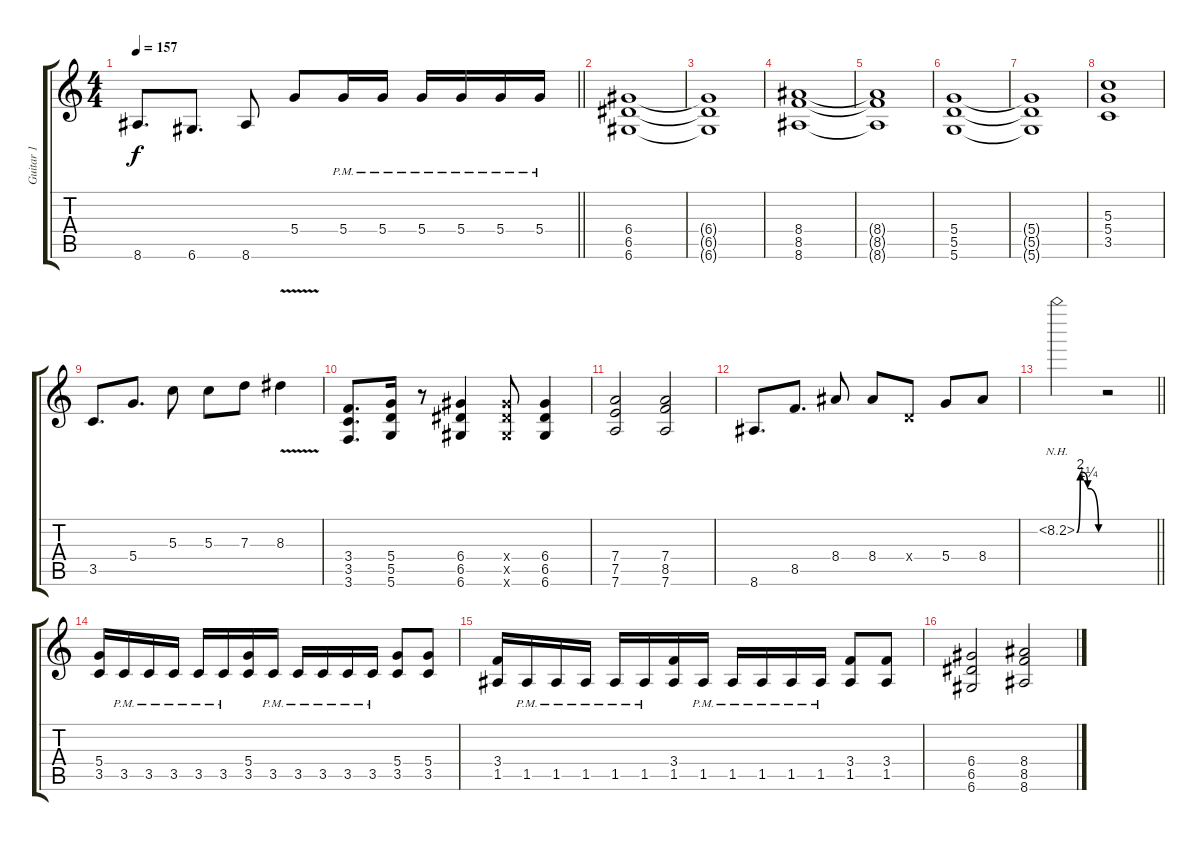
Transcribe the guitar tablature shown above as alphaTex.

\track ("Guitar 1" "Guitar 1") {instrument distortionguitar}
\staff {score tabs}
\tuning (E4 B3 G3 D3 A2 D2) {hide}
\ts (4 4)
\tempo 157
\clef g2
\barLineRight lightlight
\ks c
8.6.8{d dy f} 6.6.8{d} 8.6.8 5.4.8 5.4{pm}.16 5.4{pm}.16 5.4{pm}.16 5.4{pm}.16 5.4{pm}.16 5.4{pm}.16 |
(6.4 6.5 6.6).1 |
(6.4{t} 6.5{t} 6.6{t}).1 |
(8.4 8.5 8.6).1 |
(8.4{t} 8.5{t} 8.6{t}).1 |
(5.4 5.5 5.6).1 |
(5.4{t} 5.5{t} 5.6{t}).1 |
(5.3 5.4 3.5).1 |
3.5.8{d} 5.4.8{d} 5.3.8 5.3.8 7.3.8 8.3{v}.4 |
(3.4 3.5 3.6).8{d} (5.4 5.5 5.6).16 r.8 (6.4 6.5 6.6).4 (6.4{x} 6.5{x} 6.6{x}).8 (6.4 6.5 6.6).4 |
(7.4 7.5 7.6).2 (7.4 8.5 7.6).2 |
8.6.8{d} 8.5.8{d} 8.4.8 8.4.8 0.4{x}.8 5.4.8 8.4.8 |
\barLineRight lightlight
8.2{be (custom 0 0 10 8 15 8 30 5 60 0) nh}.2 r.2 |
(5.4 3.5).16 3.5{pm}.16 3.5{pm}.16 3.5{pm}.16 3.5{pm}.16 3.5{pm}.16 (5.4 3.5).16 3.5{pm}.16 3.5{pm}.16 3.5{pm}.16 3.5{pm}.16 3.5{pm}.16 (5.4 3.5).8 (5.4 3.5).8 |
(3.4 1.5).16 1.5{pm}.16 1.5{pm}.16 1.5{pm}.16 1.5{pm}.16 1.5{pm}.16 (3.4 1.5).16 1.5{pm}.16 1.5{pm}.16 1.5{pm}.16 1.5{pm}.16 1.5{pm}.16 (3.4 1.5).8 (3.4 1.5).8 |
(6.4 6.5 6.6).2 (8.4 8.5 8.6).2
